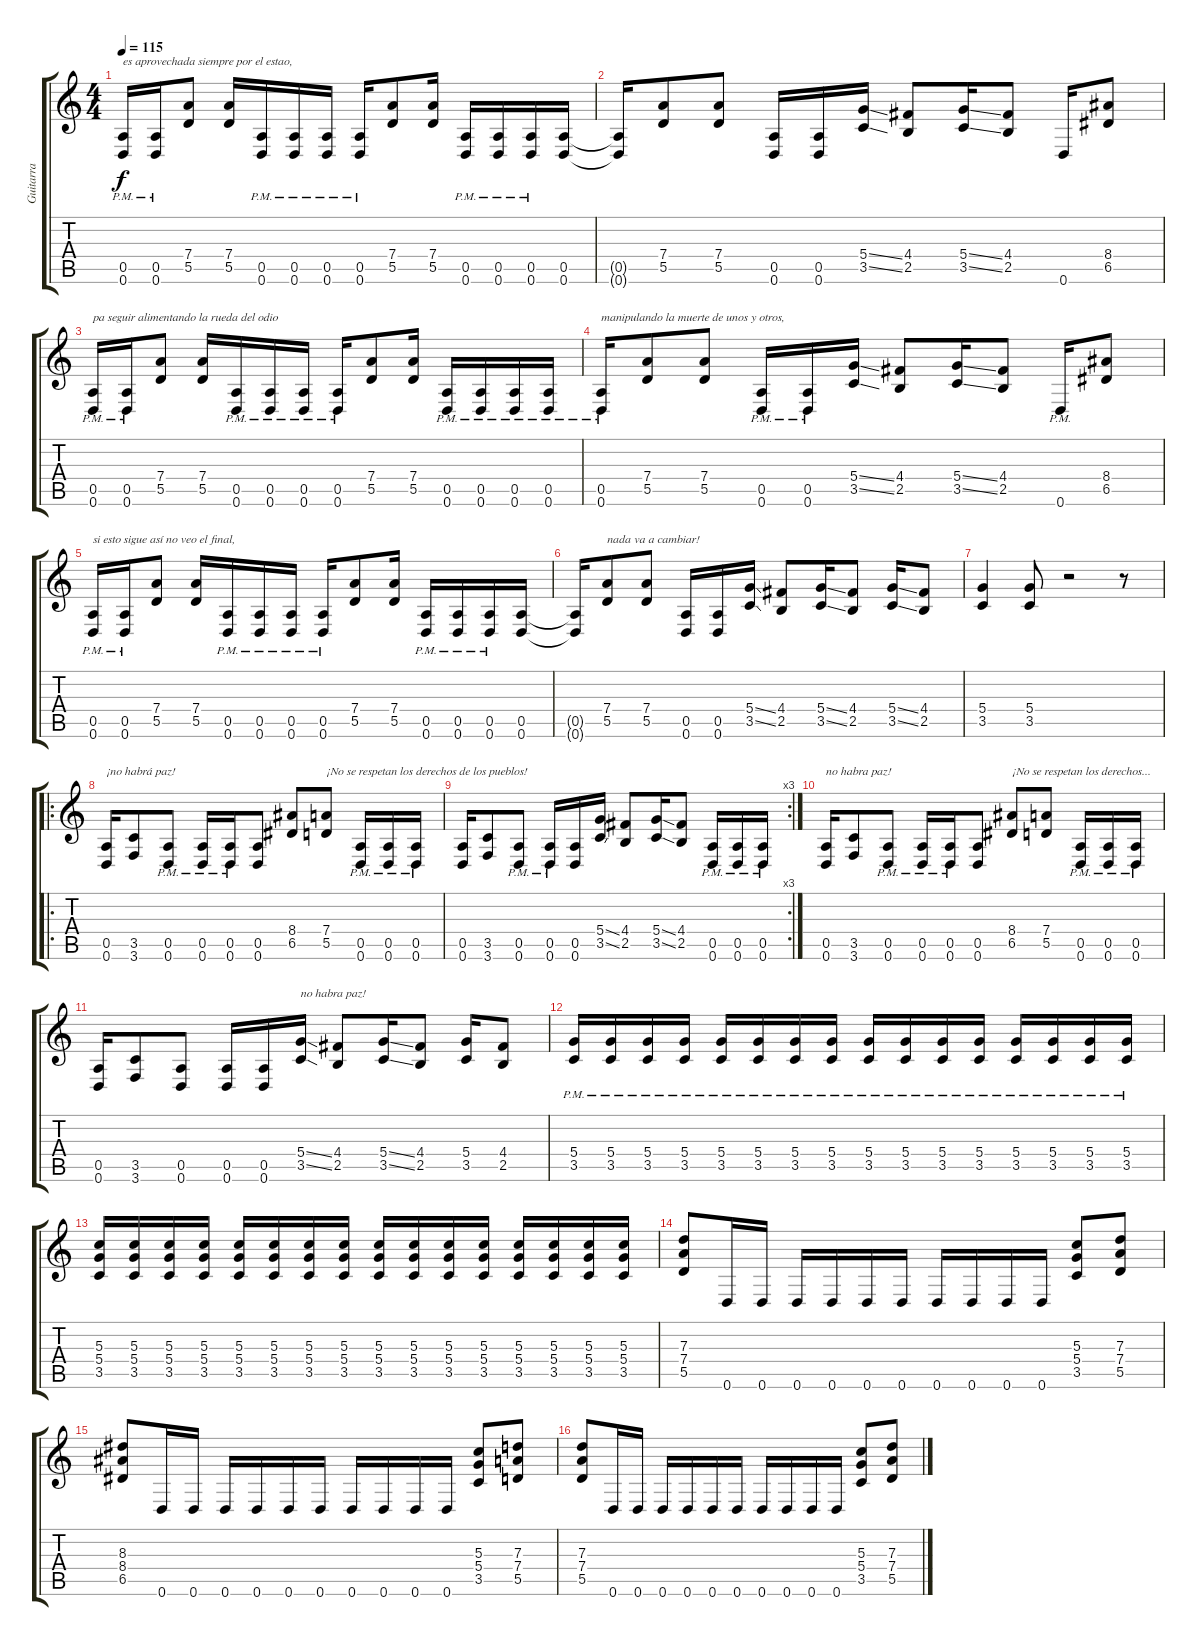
\track ("Guitarra " "Guitarra ") {instrument distortionguitar}
\staff {score tabs}
\tuning (E4 B3 G3 D3 A2 D2) {hide}
\ts (4 4)
\tempo 115
\clef g2
\ks c
(0.5{pm} 0.6{pm}).16{txt "es aprovechada siempre por el estao," dy f} (0.5{pm} 0.6{pm}).16 (7.4 5.5).8 (7.4 5.5).16 (0.5{pm} 0.6{pm}).16 (0.5{pm} 0.6{pm}).16 (0.5{pm} 0.6{pm}).16 (0.5{pm} 0.6{pm}).16 (7.4 5.5).8 (7.4 5.5).16 (0.5{pm} 0.6{pm}).16 (0.5{pm} 0.6{pm}).16 (0.5{pm} 0.6{pm}).16 (0.5 0.6).16 |
(0.5{t} 0.6{t}).16 (7.4 5.5).8 (7.4 5.5).8 (0.5 0.6).16 (0.5 0.6).16 (5.4{ss} 3.5{ss}).16 (4.4 2.5).8 (5.4{ss} 3.5{ss}).16 (4.4 2.5).8 0.6.16 (8.4 6.5).8 |
(0.5{pm} 0.6{pm}).16{txt "pa seguir alimentando la rueda del odio"} (0.5{pm} 0.6{pm}).16 (7.4 5.5).8 (7.4 5.5).16 (0.5{pm} 0.6{pm}).16 (0.5{pm} 0.6{pm}).16 (0.5{pm} 0.6{pm}).16 (0.5{pm} 0.6{pm}).16 (7.4 5.5).8 (7.4 5.5).16 (0.5{pm} 0.6{pm}).16 (0.5{pm} 0.6{pm}).16 (0.5{pm} 0.6{pm}).16 (0.5{pm} 0.6{pm}).16 |
(0.5{pm} 0.6{pm}).16{txt "manipulando la muerte de unos y otros,"} (7.4 5.5).8 (7.4 5.5).8 (0.5{pm} 0.6{pm}).16 (0.5{pm} 0.6{pm}).16 (5.4{ss} 3.5{ss}).16 (4.4 2.5).8 (5.4{ss} 3.5{ss}).16 (4.4 2.5).8 0.6{pm}.16 (8.4 6.5).8 |
(0.5{pm} 0.6{pm}).16{txt "si esto sigue así no veo el final,"} (0.5{pm} 0.6{pm}).16 (7.4 5.5).8 (7.4 5.5).16 (0.5{pm} 0.6{pm}).16 (0.5{pm} 0.6{pm}).16 (0.5{pm} 0.6{pm}).16 (0.5{pm} 0.6{pm}).16 (7.4 5.5).8 (7.4 5.5).16 (0.5{pm} 0.6{pm}).16 (0.5{pm} 0.6{pm}).16 (0.5{pm} 0.6{pm}).16 (0.5 0.6).16 |
(0.5{t} 0.6{t}).16 (7.4 5.5).8{txt "nada va a cambiar!"} (7.4 5.5).8 (0.5 0.6).16 (0.5 0.6).16 (5.4{ss} 3.5{ss}).16 (4.4 2.5).8 (5.4{ss} 3.5{ss}).16 (4.4 2.5).8 (5.4{ss} 3.5{ss}).16 (4.4 2.5).8 |
(5.4 3.5).4 (5.4 3.5).8 r.2 r.8 |
\ro
(0.5 0.6).16{txt "¡no habrá paz!"} (3.5 3.6).8 (0.5{pm} 0.6{pm}).8 (0.5{pm} 0.6{pm}).16 (0.5{pm} 0.6{pm}).16 (0.5 0.6).8 (8.4 6.5).8 (7.4 5.5).8{txt "¡No se respetan los derechos de los pueblos!"} (0.5{pm} 0.6{pm}).16 (0.5{pm} 0.6{pm}).16 (0.5{pm} 0.6{pm}).16 |
\rc 3
(0.5 0.6).16 (3.5 3.6).8 (0.5{pm} 0.6{pm}).8 (0.5{pm} 0.6{pm}).16 (0.5 0.6).16 (5.4{ss} 3.5{ss}).16 (4.4 2.5).8 (5.4{ss} 3.5{ss}).16 (4.4 2.5).8 (0.5{pm} 0.6{pm}).16 (0.5{pm} 0.6{pm}).16 (0.5{pm} 0.6{pm}).16 |
(0.5 0.6).16{txt "no habra paz!"} (3.5 3.6).8 (0.5{pm} 0.6{pm}).8 (0.5{pm} 0.6{pm}).16 (0.5{pm} 0.6{pm}).16 (0.5 0.6).8 (8.4 6.5).8{txt "¡No se respetan los derechos..."} (7.4 5.5).8 (0.5{pm} 0.6{pm}).16 (0.5{pm} 0.6{pm}).16 (0.5{pm} 0.6{pm}).16 |
(0.5 0.6).16 (3.5 3.6).8 (0.5 0.6).8 (0.5 0.6).16 (0.5 0.6).16 (5.4{ss} 3.5{ss}).16{txt "no habra paz!"} (4.4 2.5).8 (5.4{ss} 3.5{ss}).16 (4.4 2.5).8 (5.4 3.5).16 (4.4 2.5).8 |
(5.4{pm} 3.5{pm}).16 (5.4{pm} 3.5{pm}).16 (5.4{pm} 3.5{pm}).16 (5.4{pm} 3.5{pm}).16 (5.4{pm} 3.5{pm}).16 (5.4{pm} 3.5{pm}).16 (5.4{pm} 3.5{pm}).16 (5.4{pm} 3.5{pm}).16 (5.4{pm} 3.5{pm}).16 (5.4{pm} 3.5{pm}).16 (5.4{pm} 3.5{pm}).16 (5.4{pm} 3.5{pm}).16 (5.4{pm} 3.5{pm}).16 (5.4{pm} 3.5{pm}).16 (5.4{pm} 3.5{pm}).16 (5.4{pm} 3.5{pm}).16 |
(5.3 5.4 3.5).16 (5.3 5.4 3.5).16 (5.3 5.4 3.5).16 (5.3 5.4 3.5).16 (5.3 5.4 3.5).16 (5.3 5.4 3.5).16 (5.3 5.4 3.5).16 (5.3 5.4 3.5).16 (5.3 5.4 3.5).16 (5.3 5.4 3.5).16 (5.3 5.4 3.5).16 (5.3 5.4 3.5).16 (5.3 5.4 3.5).16 (5.3 5.4 3.5).16 (5.3 5.4 3.5).16 (5.3 5.4 3.5).16 |
(7.3 7.4 5.5).8 0.6.16 0.6.16 0.6.16 0.6.16 0.6.16 0.6.16 0.6.16 0.6.16 0.6.16 0.6.16 (5.3 5.4 3.5).8 (7.3 7.4 5.5).8 |
(8.3 8.4 6.5).8 0.6.16 0.6.16 0.6.16 0.6.16 0.6.16 0.6.16 0.6.16 0.6.16 0.6.16 0.6.16 (5.3 5.4 3.5).8 (7.3 7.4 5.5).8 |
(7.3 7.4 5.5).8 0.6.16 0.6.16 0.6.16 0.6.16 0.6.16 0.6.16 0.6.16 0.6.16 0.6.16 0.6.16 (5.3 5.4 3.5).8 (7.3 7.4 5.5).8
